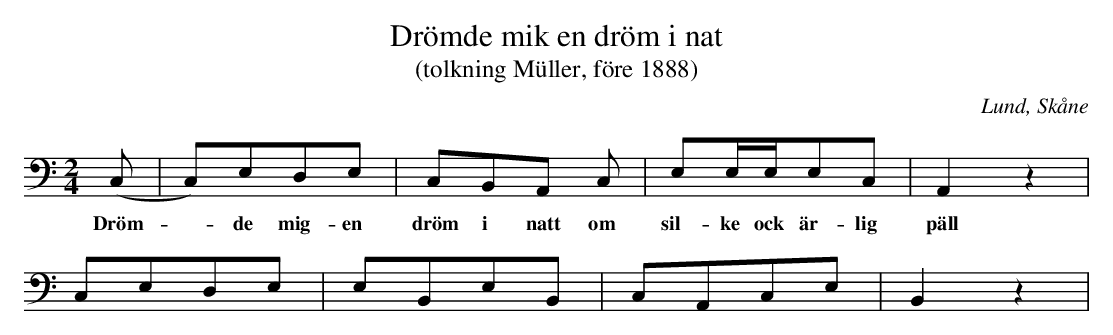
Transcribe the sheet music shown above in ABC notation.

X:1
T:Drömde mik en dröm i nat
T:(tolkning Müller, före 1888)
O:Lund, Skåne
M:2/4
L:1/8
K:C bass
(C, | C,)E,D,E, | C,B,,A,, C, | E,E,/E,/E,C, | A,,2 z2 |
w:Dröm|-de mig- en|dröm i natt  om|sil-ke ock är-lig|päll|
C,E,D,E, | E,B,,E,B,, | C,A,,C,E, | B,,2 z2 |
